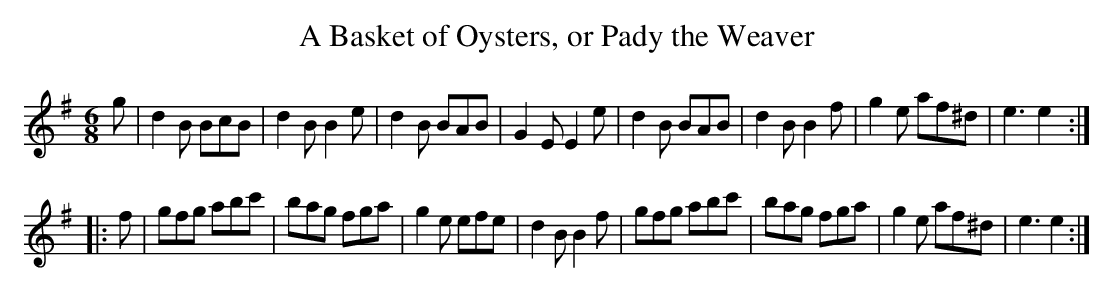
X:1
T:A Basket of Oysters, or Pady the Weaver
M:6/8
K:Em
g|\
d2B BcB| d2B B2e| d2B BAB| G2E E2e|\
d2B BAB| d2B B2f| g2e af^d| e3 e2::
f|\
gfg abc'| bag fga| g2e efe| d2B B2f|\
gfg abc'| bag fga| g2e af^d| e3 e2:|
